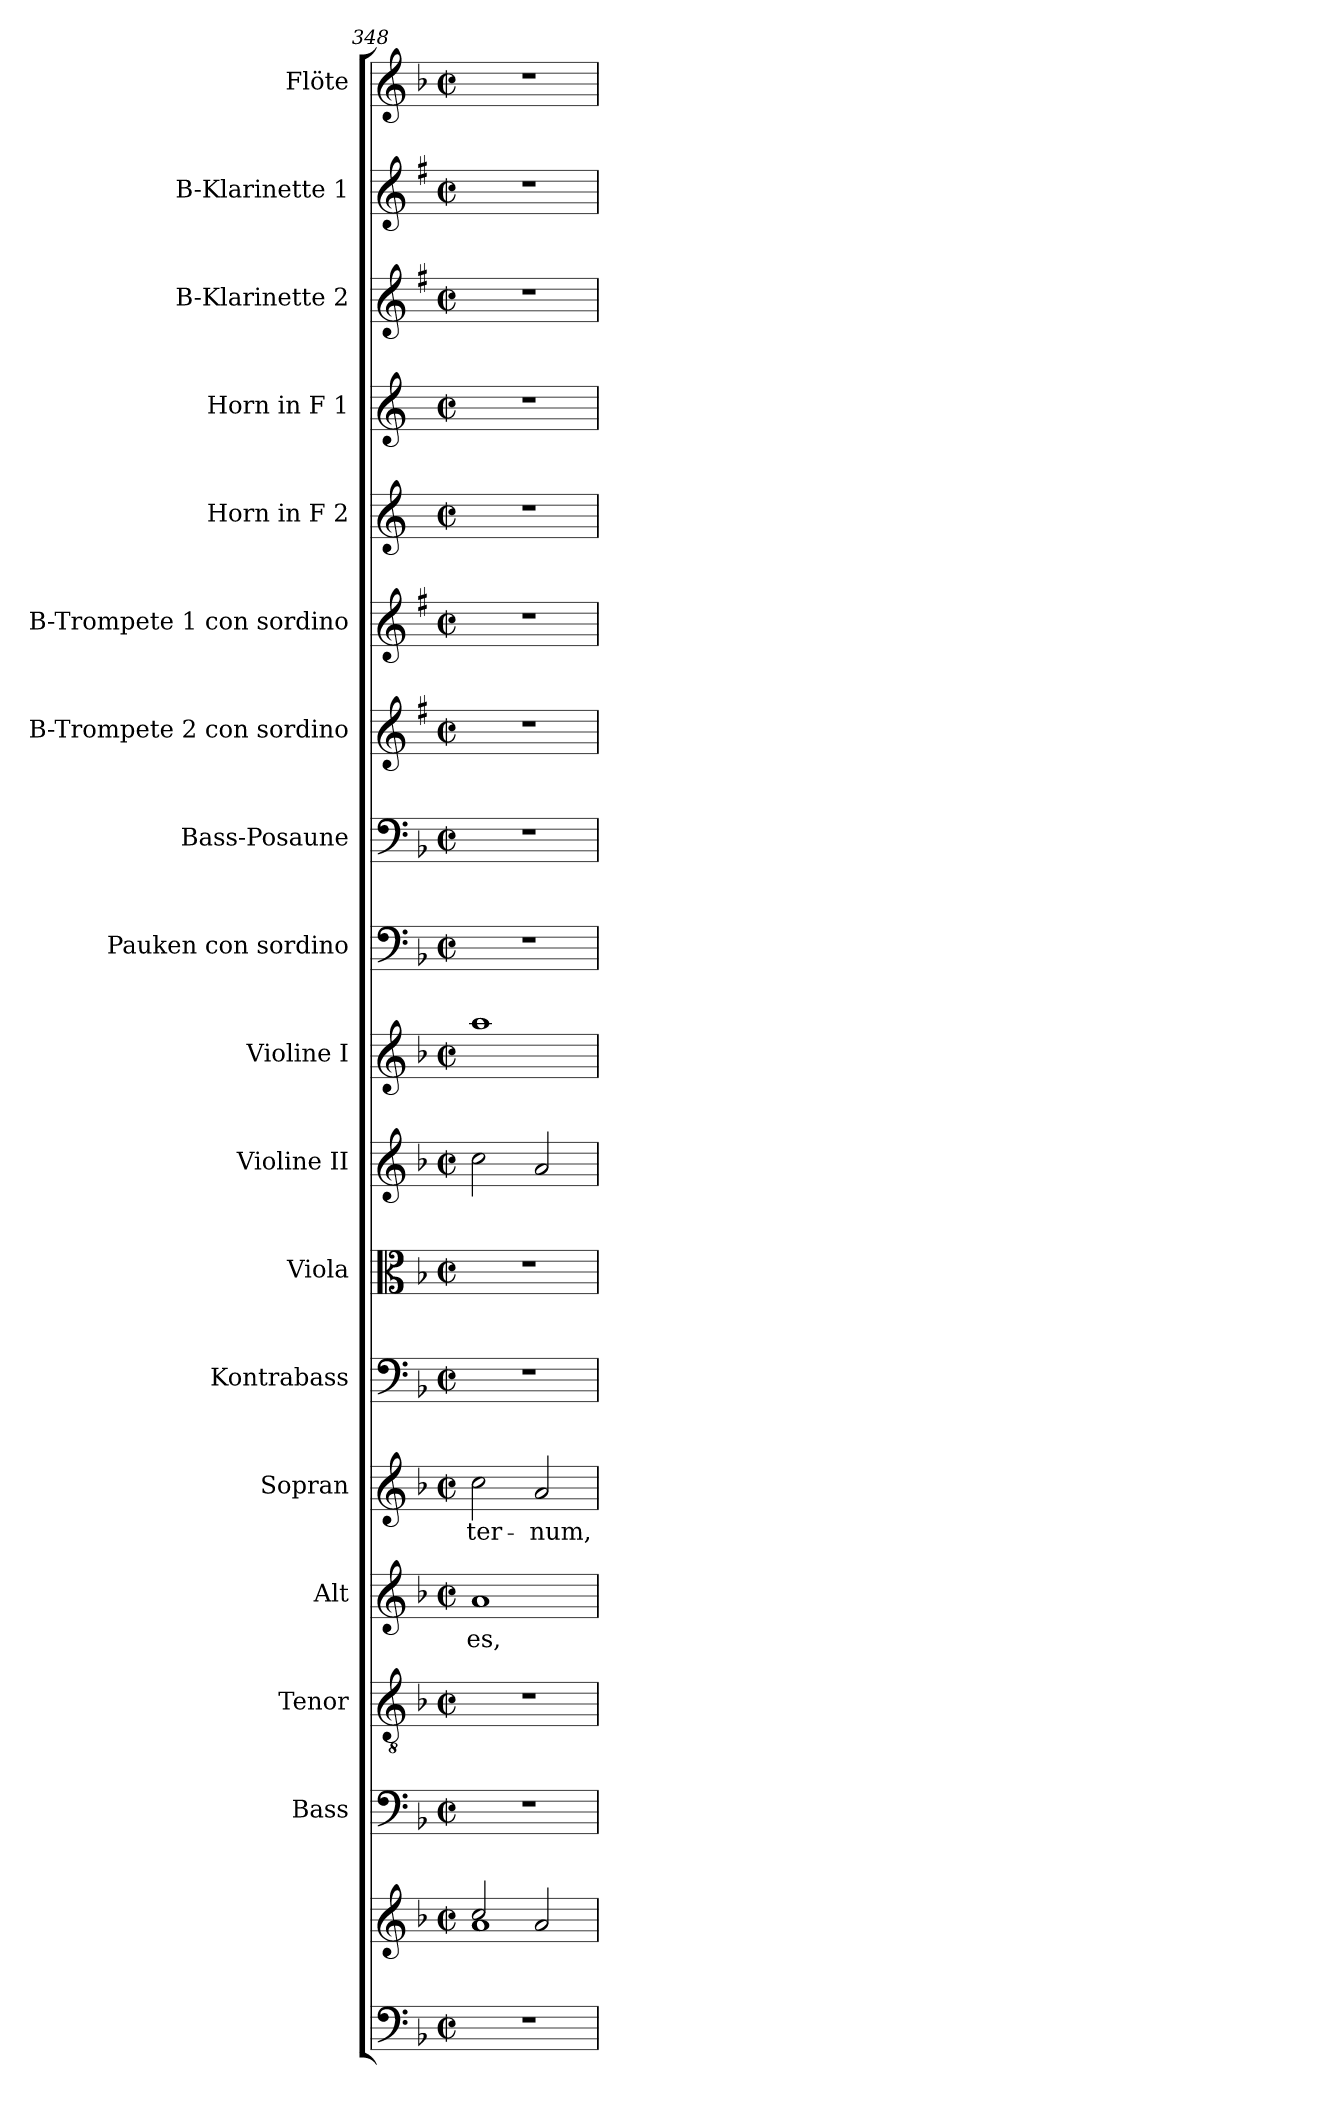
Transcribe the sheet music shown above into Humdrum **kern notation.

**kern	**kern	**kern	**kern	**kern	**text	**kern	**text	**kern	**kern	**kern	**kern	**kern	**kern	**kern	**kern	**kern	**kern	**kern	**kern	**kern
*part18	*part18	*part17	*part16	*part15	*part15	*part14	*part14	*part13	*part12	*part11	*part10	*part9	*part8	*part7	*part6	*part5	*part4	*part3	*part2	*part1
*staff19	*staff18	*staff17	*staff16	*staff15	*staff15	*staff14	*staff14	*staff13	*staff12	*staff11	*staff10	*staff9	*staff8	*staff7	*staff6	*staff5	*staff4	*staff3	*staff2	*staff1
*	*	*I"Bass	*I"Tenor	*I"Alt	*	*I"Sopran	*	*I"Kontrabass	*I"Viola	*I"Violine II	*I"Violine I	*I"Pauken con sordino	*I"Bass-Posaune	*I"B-Trompete 2 con sordino	*I"B-Trompete 1 con sordino	*I"Horn in F 2	*I"Horn in F 1	*I"B-Klarinette 2	*I"B-Klarinette 1	*I"Flöte
*	*	*I'B.	*I'T.	*I'A.	*	*I'S.	*	*I'Kb.	*I'Vla.	*I'Vl. II	*I'Vl. I	*I'Pk.	*I'B. Pos.	*I'B Trp. 2	*I'B Trp. 1	*	*	*I'B Kl. 2	*I'B Kl. 1	*I'Fl.
*clefF4	*clefG2	*clefF4	*clefGv2	*clefG2	*	*clefG2	*	*clefF4	*clefC3	*clefG2	*clefG2	*clefF4	*clefF4	*clefG2	*clefG2	*clefG2	*clefG2	*clefG2	*clefG2	*clefG2
*	*	*	*	*	*	*	*	*ITrd7c12	*	*	*	*	*	*ITrd1c2	*ITrd1c2	*ITrd4c7	*ITrd4c7	*ITrd1c2	*ITrd1c2	*
*k[b-]	*k[b-]	*k[b-]	*k[b-]	*k[b-]	*	*k[b-]	*	*k[b-]	*k[b-]	*k[b-]	*k[b-]	*k[b-]	*k[b-]	*k[b-]	*k[b-]	*k[b-]	*k[b-]	*k[b-]	*k[b-]	*k[b-]
*F:	*F:	*F:	*F:	*F:	*	*F:	*	*F:	*F:	*F:	*F:	*F:	*F:	*F:	*F:	*F:	*F:	*F:	*F:	*F:
*M2/2	*M2/2	*M2/2	*M2/2	*M2/2	*	*M2/2	*	*M2/2	*M2/2	*M2/2	*M2/2	*M2/2	*M2/2	*M2/2	*M2/2	*M2/2	*M2/2	*M2/2	*M2/2	*M2/2
*met(c|)	*met(c|)	*met(c|)	*met(c|)	*met(c|)	*	*met(c|)	*	*met(c|)	*met(c|)	*met(c|)	*met(c|)	*met(c|)	*met(c|)	*met(c|)	*met(c|)	*met(c|)	*met(c|)	*met(c|)	*met(c|)	*met(c|)
=348	=348	=348	=348	=348	=348	=348	=348	=348	=348	=348	=348	=348	=348	=348	=348	=348	=348	=348	=348	=348
*	*^	*	*	*	*	*	*	*	*	*	*	*	*	*	*	*	*	*	*	*
!	!	!	!	!	!	!LO:LY:b	!	!LO:LY:b	!	!	!	!	!	!	!	!	!	!	!	!	!
1r	2cc/	1a	1r	1r	1a	es,	2cc\	-ter-	1r	1r	2cc\	1aa	1r	1r	1r	1r	1r	1r	1r	1r	1r
!	!	!	!	!	!	!	!	!LO:LY:b	!	!	!	!	!	!	!	!	!	!	!	!	!
.	2a/	.	.	.	.	.	2a/	-num,	.	.	2a/	.	.	.	.	.	.	.	.	.	.
*	*v	*v	*	*	*	*	*	*	*	*	*	*	*	*	*	*	*	*	*	*	*
=	=	=	=	=	=	=	=	=	=	=	=	=	=	=	=	=	=	=	=	=
*-	*-	*-	*-	*-	*-	*-	*-	*-	*-	*-	*-	*-	*-	*-	*-	*-	*-	*-	*-	*-
